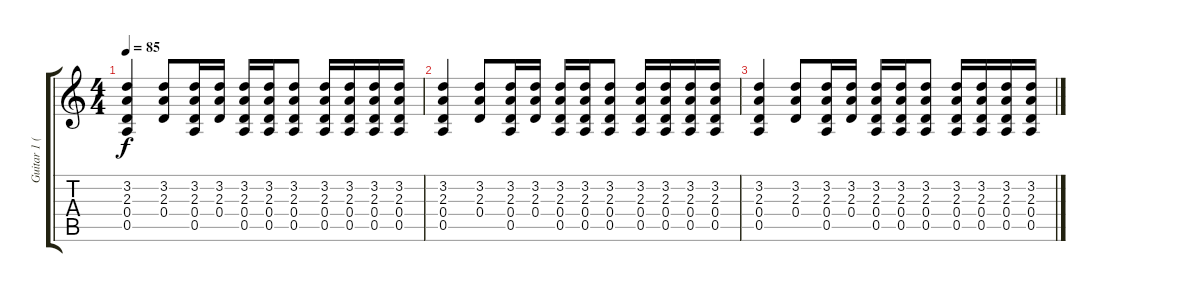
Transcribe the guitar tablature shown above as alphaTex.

\track ("Guitar 1 (Gem Archer)" "Guitar 1 (") {instrument overdrivenguitar}
\staff {score tabs}
\tuning (E4 B3 G3 D3 A2 E2) {hide}
\ts (4 4)
\tempo 85
\clef g2
\ks c
(3.2 2.3 0.4 0.5).4{dy f} (3.2 2.3 0.4).8 (3.2 2.3 0.4 0.5).16 (3.2 2.3 0.4).16 (3.2 2.3 0.4 0.5).16 (3.2 2.3 0.4 0.5).16 (3.2 2.3 0.4 0.5).8 (3.2 2.3 0.4 0.5).16 (3.2 2.3 0.4 0.5).16 (3.2 2.3 0.4 0.5).16 (3.2 2.3 0.4 0.5).16 |
(3.2 2.3 0.4 0.5).4{volume 0} (3.2 2.3 0.4).8 (3.2 2.3 0.4 0.5).16 (3.2 2.3 0.4).16 (3.2 2.3 0.4 0.5).16 (3.2 2.3 0.4 0.5).16 (3.2 2.3 0.4 0.5).8 (3.2 2.3 0.4 0.5).16 (3.2 2.3 0.4 0.5).16 (3.2 2.3 0.4 0.5).16 (3.2 2.3 0.4 0.5).16 |
(3.2 2.3 0.4 0.5).4 (3.2 2.3 0.4).8 (3.2 2.3 0.4 0.5).16 (3.2 2.3 0.4).16 (3.2 2.3 0.4 0.5).16 (3.2 2.3 0.4 0.5).16 (3.2 2.3 0.4 0.5).8 (3.2 2.3 0.4 0.5).16 (3.2 2.3 0.4 0.5).16 (3.2 2.3 0.4 0.5).16 (3.2 2.3 0.4 0.5).16
